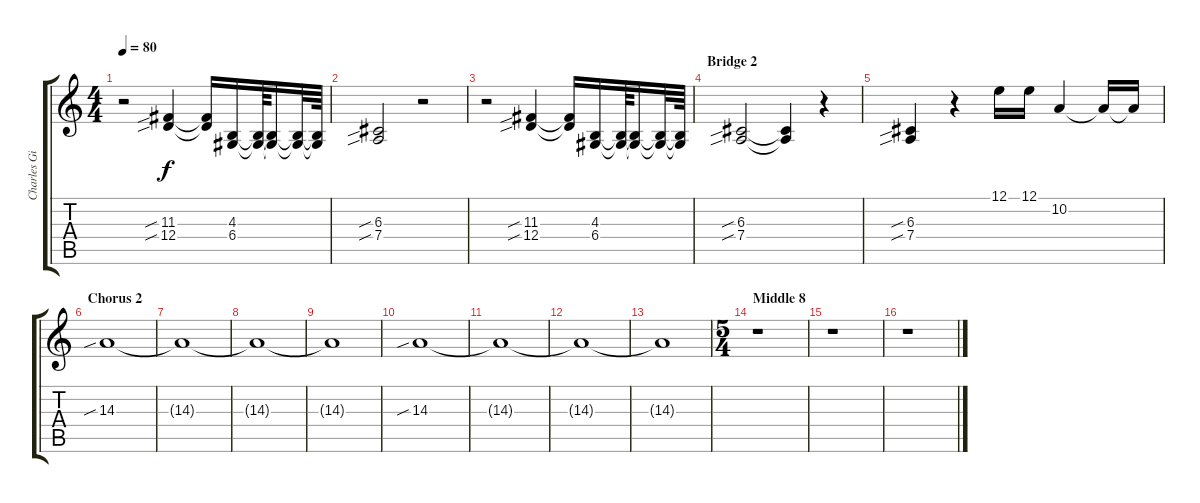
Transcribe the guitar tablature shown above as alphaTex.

\track ("Charles Gilligham (Keyboard/Synth)" "Charles Gi") {instrument pad6metallic}
\staff {score tabs}
\tuning (E4 B3 G3 D3 A2 E2) {hide}
\ts (4 4)
\tempo 80
\clef g2
\ks c
r.2{dy f} (11.3{sib} 12.4{sib}).4 (11.3{t} 12.4{t}).16 (4.3 6.4).16 (4.3{t} 6.4{t}).64 (4.3{t} 6.4{t}).16 (4.3{t} 6.4{t}).32 (4.3{t} 6.4{t}).64 |
(6.3{sib} 7.4{sib}).2 r.2 |
r.2 (11.3{sib} 12.4{sib}).4 (11.3{t} 12.4{t}).16 (4.3 6.4).16 (4.3{t} 6.4{t}).64 (4.3{t} 6.4{t}).16 (4.3{t} 6.4{t}).32 (4.3{t} 6.4{t}).64 |
\section ("" "Bridge 2")
(6.3{sib} 7.4{sib}).2 (6.3{t} 7.4{t}).4 r.4 |
(6.3{sib} 7.4{sib}).4 r.4 12.1.16 12.1.16 10.2.4 10.2{t}.16 10.2{t}.16 |
\section ("" "Chorus 2")
14.3{sib}.1 |
14.3{t}.1 |
14.3{t}.1 |
14.3{t}.1 |
14.3{sib}.1 |
14.3{t}.1 |
14.3{t}.1 |
14.3{t}.1 |
\ts (5 4)
\section ("" "Middle 8")
r.1 |
r.1 |
r.1
